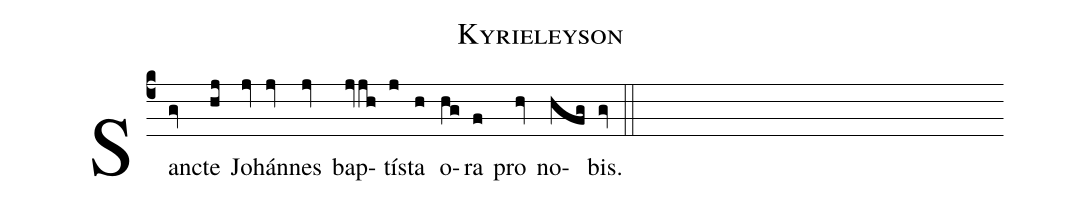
name: Kyrieleyson;
%%
(c4) Sanc(gv)te(hj) Jo(jv)hán(jv)nes(jv) bap(jvjh)tís(j)ta(h) o(hg)ra(f) pro(hv) no(hfg)bis.(gv) (::)
